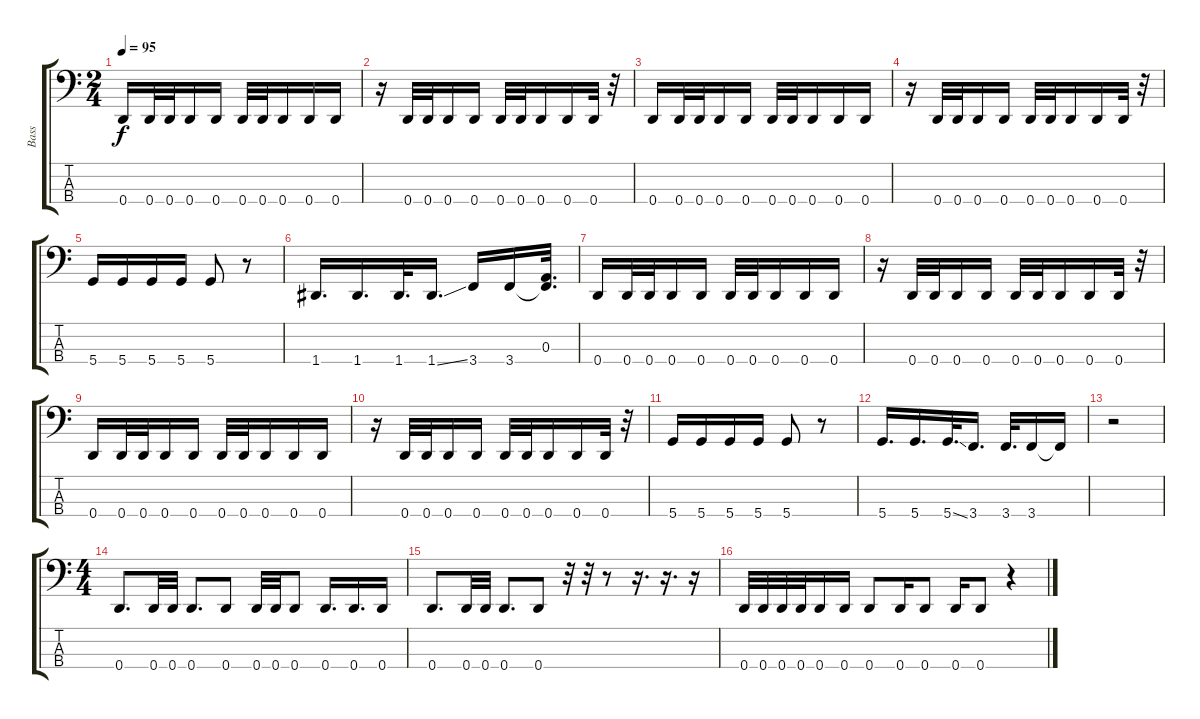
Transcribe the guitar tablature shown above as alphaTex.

\track ("Bass" "Bass") {instrument electricbasspick}
\staff {score tabs}
\tuning (G2 D2 A1 D1) {hide}
\ts (2 4)
\tempo 95
\clef f4
\ks c
0.4.16{dy f} 0.4.32 0.4.32 0.4.16 0.4.16 0.4.32 0.4.32 0.4.16 0.4.16 0.4.16 |
r.16 0.4.32 0.4.32 0.4.16 0.4.16 0.4.32 0.4.32 0.4.16 0.4.16 0.4.32 r.32 |
0.4.16 0.4.32 0.4.32 0.4.16 0.4.16 0.4.32 0.4.32 0.4.16 0.4.16 0.4.16 |
r.16 0.4.32 0.4.32 0.4.16 0.4.16 0.4.32 0.4.32 0.4.16 0.4.16 0.4.32 r.32 |
5.4.16 5.4.16 5.4.16 5.4.16 5.4.8 r.8 |
1.4.16{d} 1.4.16{d} 1.4.32{d} 1.4{ss}.16{d} 3.4.16 3.4.16 (0.3 3.4{t}).32{d} |
0.4.16 0.4.32 0.4.32 0.4.16 0.4.16 0.4.32 0.4.32 0.4.16 0.4.16 0.4.16 |
r.16 0.4.32 0.4.32 0.4.16 0.4.16 0.4.32 0.4.32 0.4.16 0.4.16 0.4.32 r.32 |
0.4.16 0.4.32 0.4.32 0.4.16 0.4.16 0.4.32 0.4.32 0.4.16 0.4.16 0.4.16 |
r.16 0.4.32 0.4.32 0.4.16 0.4.16 0.4.32 0.4.32 0.4.16 0.4.16 0.4.32 r.32 |
5.4.16 5.4.16 5.4.16 5.4.16 5.4.8 r.8 |
5.4.16{d} 5.4.16{d} 5.4{ss}.32{d} 3.4.16{d} 3.4.32{d} 3.4.16 3.4{t}.16 |
r.2 |
\ts (4 4)
0.4.8{d} 0.4.32 0.4.32 0.4.8{d} 0.4.8 0.4.32 0.4.32 0.4.8 0.4.16{d} 0.4.16{d} 0.4.16 |
0.4.8{d} 0.4.32 0.4.32 0.4.8{d} 0.4.8 r.32 r.32 r.8 r.16{d} r.16{d} r.16 |
0.4.32 0.4.32 0.4.32 0.4.32 0.4.16 0.4.16 0.4.8 0.4.16 0.4.8 0.4.16 0.4.8 r.4
